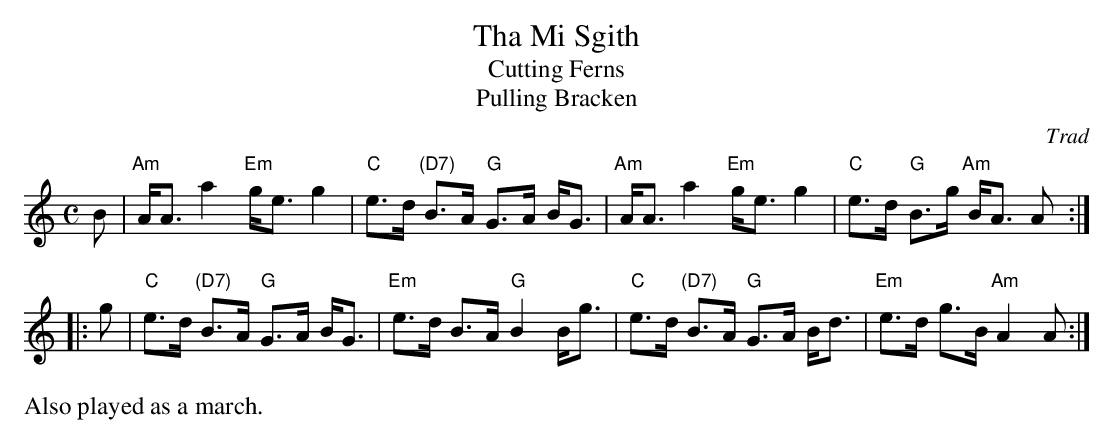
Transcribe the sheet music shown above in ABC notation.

X:1
T: Tha Mi Sgith
T: Cutting Ferns
T: Pulling Bracken
C: Trad
M: C
L: 1/8
K: Am
B \
| "Am"A<A a2 "Em"g<e g2 | "C"e>d "(D7)"B>A  "G"G>A B<G \
| "Am"A<A a2 "Em"g<e g2 | "C"e>d  "G"  B>g "Am"B<A A :|
|: g \
| "C"e>d "(D7)"B>A "G"G>A B<G | "Em"e>d B>A  "G"B2 B<g \
| "C"e>d "(D7)"B>A "G"G>A B<d | "Em"e>d g>B "Am"A2 A :|
